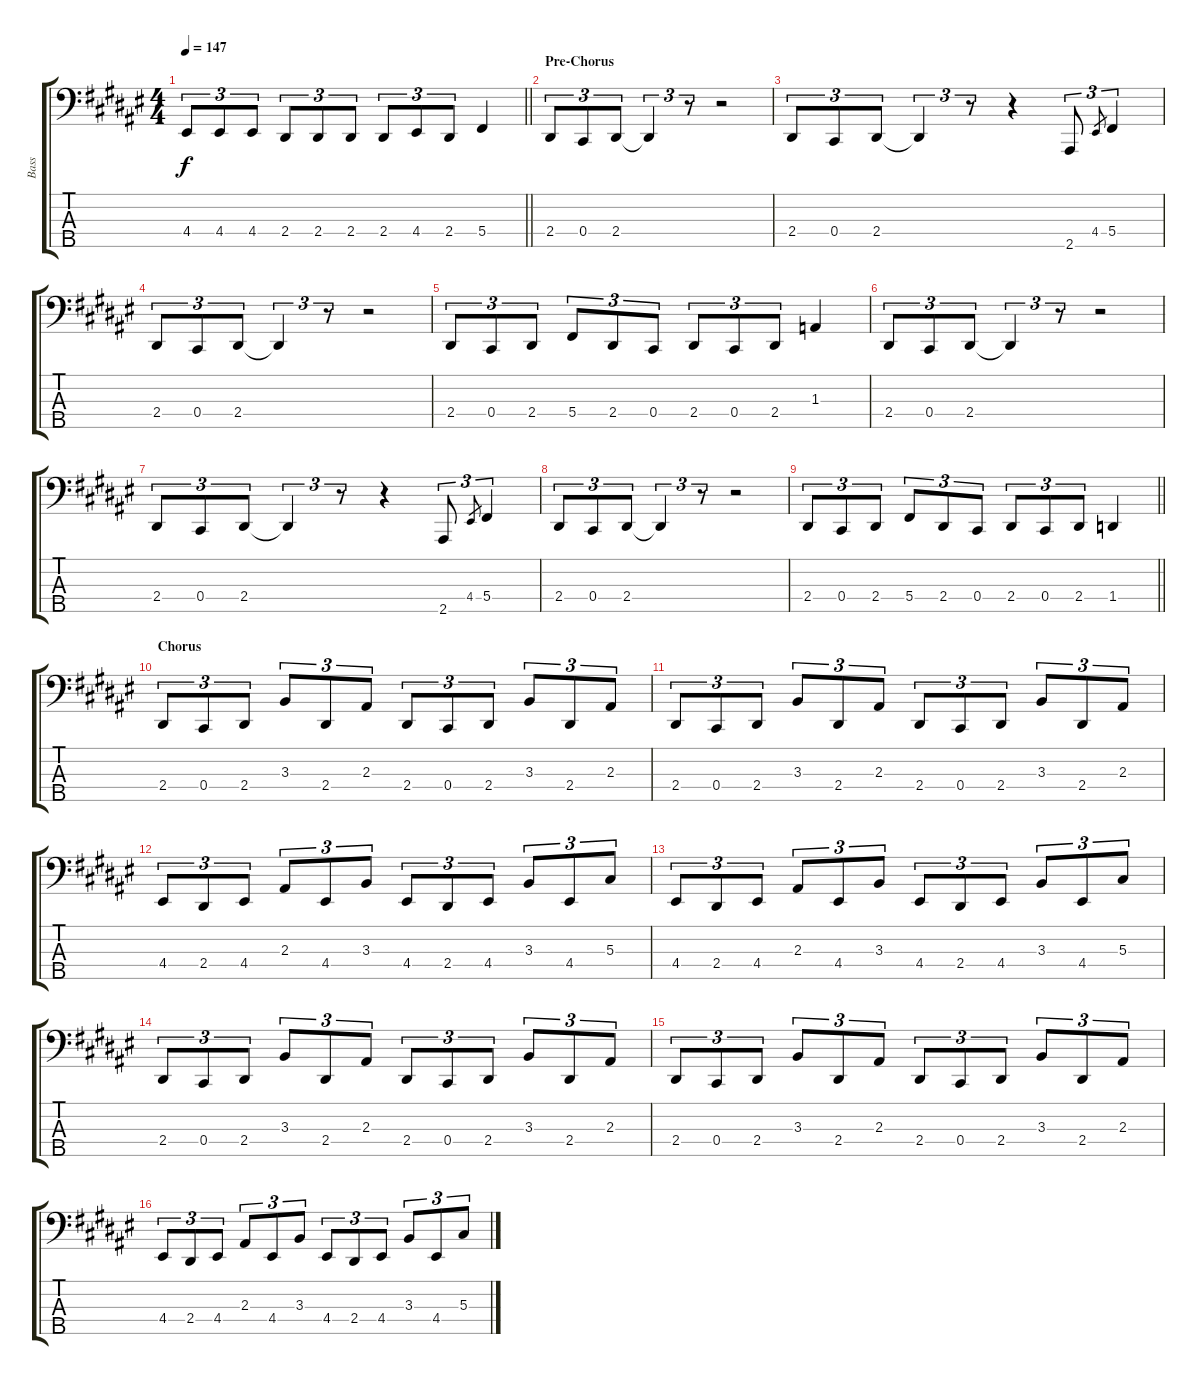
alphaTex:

\track ("Bass" "Bass") {instrument electricbassfinger}
\staff {score tabs}
\tuning (Gb2 Db2 Ab1 Db1 Ab0) {hide}
\ts (4 4)
\tempo 147
\clef f4
\barLineRight lightlight
\ks d#minor
4.4.8{tu (3 2) dy f} 4.4.8{tu (3 2)} 4.4.8{tu (3 2)} 2.4.8{tu (3 2)} 2.4.8{tu (3 2)} 2.4.8{tu (3 2)} 2.4.8{tu (3 2)} 4.4.8{tu (3 2)} 2.4.8{tu (3 2)} 5.4.4 |
\section ("" "Pre-Chorus")
2.4.8{tu (3 2)} 0.4.8{tu (3 2)} 2.4.8{tu (3 2)} 2.4{t}.4{tu (3 2)} r.8{tu (3 2)} r.2 |
2.4.8{tu (3 2)} 0.4.8{tu (3 2)} 2.4.8{tu (3 2)} 2.4{t}.4{tu (3 2)} r.8{tu (3 2)} r.4 2.5.8{tu (3 2)} 4.4.8{gr} 5.4.4{tu (3 2)} |
2.4.8{tu (3 2)} 0.4.8{tu (3 2)} 2.4.8{tu (3 2)} 2.4{t}.4{tu (3 2)} r.8{tu (3 2)} r.2 |
2.4.8{tu (3 2)} 0.4.8{tu (3 2)} 2.4.8{tu (3 2)} 5.4.8{tu (3 2)} 2.4.8{tu (3 2)} 0.4.8{tu (3 2)} 2.4.8{tu (3 2)} 0.4.8{tu (3 2)} 2.4.8{tu (3 2)} 1.3.4 |
2.4.8{tu (3 2)} 0.4.8{tu (3 2)} 2.4.8{tu (3 2)} 2.4{t}.4{tu (3 2)} r.8{tu (3 2)} r.2 |
2.4.8{tu (3 2)} 0.4.8{tu (3 2)} 2.4.8{tu (3 2)} 2.4{t}.4{tu (3 2)} r.8{tu (3 2)} r.4 2.5.8{tu (3 2)} 4.4.8{gr} 5.4.4{tu (3 2)} |
2.4.8{tu (3 2)} 0.4.8{tu (3 2)} 2.4.8{tu (3 2)} 2.4{t}.4{tu (3 2)} r.8{tu (3 2)} r.2 |
\barLineRight lightlight
2.4.8{tu (3 2)} 0.4.8{tu (3 2)} 2.4.8{tu (3 2)} 5.4.8{tu (3 2)} 2.4.8{tu (3 2)} 0.4.8{tu (3 2)} 2.4.8{tu (3 2)} 0.4.8{tu (3 2)} 2.4.8{tu (3 2)} 1.4.4 |
\section ("" "Chorus")
2.4.8{tu (3 2)} 0.4.8{tu (3 2)} 2.4.8{tu (3 2)} 3.3.8{tu (3 2)} 2.4.8{tu (3 2)} 2.3.8{tu (3 2)} 2.4.8{tu (3 2)} 0.4.8{tu (3 2)} 2.4.8{tu (3 2)} 3.3.8{tu (3 2)} 2.4.8{tu (3 2)} 2.3.8{tu (3 2)} |
2.4.8{tu (3 2)} 0.4.8{tu (3 2)} 2.4.8{tu (3 2)} 3.3.8{tu (3 2)} 2.4.8{tu (3 2)} 2.3.8{tu (3 2)} 2.4.8{tu (3 2)} 0.4.8{tu (3 2)} 2.4.8{tu (3 2)} 3.3.8{tu (3 2)} 2.4.8{tu (3 2)} 2.3.8{tu (3 2)} |
4.4.8{tu (3 2)} 2.4.8{tu (3 2)} 4.4.8{tu (3 2)} 2.3.8{tu (3 2)} 4.4.8{tu (3 2)} 3.3.8{tu (3 2)} 4.4.8{tu (3 2)} 2.4.8{tu (3 2)} 4.4.8{tu (3 2)} 3.3.8{tu (3 2)} 4.4.8{tu (3 2)} 5.3.8{tu (3 2)} |
4.4.8{tu (3 2)} 2.4.8{tu (3 2)} 4.4.8{tu (3 2)} 2.3.8{tu (3 2)} 4.4.8{tu (3 2)} 3.3.8{tu (3 2)} 4.4.8{tu (3 2)} 2.4.8{tu (3 2)} 4.4.8{tu (3 2)} 3.3.8{tu (3 2)} 4.4.8{tu (3 2)} 5.3.8{tu (3 2)} |
2.4.8{tu (3 2)} 0.4.8{tu (3 2)} 2.4.8{tu (3 2)} 3.3.8{tu (3 2)} 2.4.8{tu (3 2)} 2.3.8{tu (3 2)} 2.4.8{tu (3 2)} 0.4.8{tu (3 2)} 2.4.8{tu (3 2)} 3.3.8{tu (3 2)} 2.4.8{tu (3 2)} 2.3.8{tu (3 2)} |
2.4.8{tu (3 2)} 0.4.8{tu (3 2)} 2.4.8{tu (3 2)} 3.3.8{tu (3 2)} 2.4.8{tu (3 2)} 2.3.8{tu (3 2)} 2.4.8{tu (3 2)} 0.4.8{tu (3 2)} 2.4.8{tu (3 2)} 3.3.8{tu (3 2)} 2.4.8{tu (3 2)} 2.3.8{tu (3 2)} |
4.4.8{tu (3 2)} 2.4.8{tu (3 2)} 4.4.8{tu (3 2)} 2.3.8{tu (3 2)} 4.4.8{tu (3 2)} 3.3.8{tu (3 2)} 4.4.8{tu (3 2)} 2.4.8{tu (3 2)} 4.4.8{tu (3 2)} 3.3.8{tu (3 2)} 4.4.8{tu (3 2)} 5.3.8{tu (3 2)}
